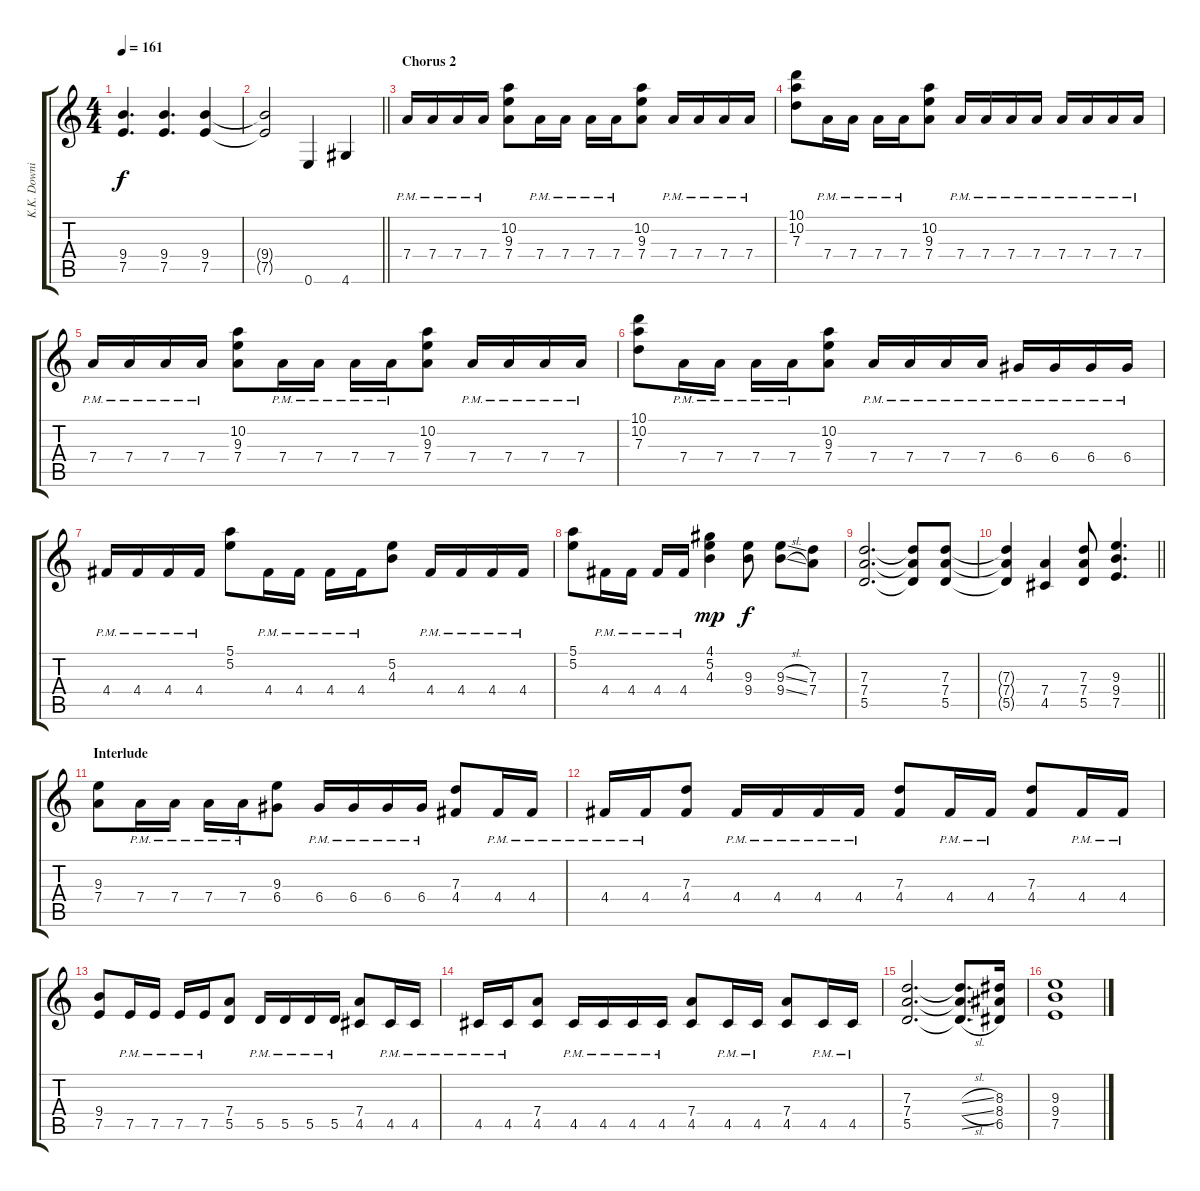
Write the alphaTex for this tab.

\track ("K.K. Downing" "K.K. Downi") {instrument distortionguitar}
\staff {score tabs}
\tuning (E4 B3 G3 D3 A2 E2) {hide}
\ts (4 4)
\tempo 161
\clef g2
\ks c
(9.4 7.5).4{d dy f} (9.4 7.5).4{d} (9.4 7.5).4 |
\barLineRight lightlight
(9.4{t} 7.5{t}).2 0.6.4 4.6.4 |
\section ("" "Chorus 2")
7.4{pm}.16 7.4{pm}.16 7.4{pm}.16 7.4{pm}.16 (10.2 9.3 7.4).8 7.4{pm}.16 7.4{pm}.16 7.4{pm}.16 7.4{pm}.16 (10.2 9.3 7.4).8 7.4{pm}.16 7.4{pm}.16 7.4{pm}.16 7.4{pm}.16 |
(10.1 10.2 7.3).8 7.4{pm}.16 7.4{pm}.16 7.4{pm}.16 7.4{pm}.16 (10.2 9.3 7.4).8 7.4{pm}.16 7.4{pm}.16 7.4{pm}.16 7.4{pm}.16 7.4{pm}.16 7.4{pm}.16 7.4{pm}.16 7.4{pm}.16 |
7.4{pm}.16 7.4{pm}.16 7.4{pm}.16 7.4{pm}.16 (10.2 9.3 7.4).8 7.4{pm}.16 7.4{pm}.16 7.4{pm}.16 7.4{pm}.16 (10.2 9.3 7.4).8 7.4{pm}.16 7.4{pm}.16 7.4{pm}.16 7.4{pm}.16 |
(10.1 10.2 7.3).8 7.4{pm}.16 7.4{pm}.16 7.4{pm}.16 7.4{pm}.16 (10.2 9.3 7.4).8 7.4{pm}.16 7.4{pm}.16 7.4{pm}.16 7.4{pm}.16 6.4{pm}.16 6.4{pm}.16 6.4{pm}.16 6.4{pm}.16 |
4.4{pm}.16 4.4{pm}.16 4.4{pm}.16 4.4{pm}.16 (5.1 5.2).8 4.4{pm}.16 4.4{pm}.16 4.4{pm}.16 4.4{pm}.16 (5.2 4.3).8 4.4{pm}.16 4.4{pm}.16 4.4{pm}.16 4.4{pm}.16 |
(5.1 5.2).8 4.4{pm}.16 4.4{pm}.16 4.4{pm}.16 4.4{pm}.16 (4.1 5.2 4.3).4{dy mp} (9.3 9.4).8{dy f} (9.3{sl} 9.4{sl}).8 (7.3 7.4).8 |
(7.3 7.4 5.5).2{d} (7.3{t} 7.4{t} 5.5{t}).8 (7.3 7.4 5.5).8 |
\barLineRight lightlight
(7.3{t} 7.4{t} 5.5{t}).4 (7.4 4.5).4 (7.3 7.4 5.5).8 (9.3 9.4 7.5).4{d} |
\section ("" "Interlude")
(9.3 7.4).8 7.4{pm}.16 7.4{pm}.16 7.4{pm}.16 7.4{pm}.16 (9.3 6.4).8 6.4{pm}.16 6.4{pm}.16 6.4{pm}.16 6.4{pm}.16 (7.3 4.4).8 4.4{pm}.16 4.4{pm}.16 |
4.4{pm}.16 4.4{pm}.16 (7.3 4.4).8 4.4{pm}.16 4.4{pm}.16 4.4{pm}.16 4.4{pm}.16 (7.3 4.4).8 4.4{pm}.16 4.4{pm}.16 (7.3 4.4).8 4.4{pm}.16 4.4{pm}.16 |
(9.4 7.5).8 7.5{pm}.16 7.5{pm}.16 7.5{pm}.16 7.5{pm}.16 (7.4 5.5).8 5.5{pm}.16 5.5{pm}.16 5.5{pm}.16 5.5{pm}.16 (7.4 4.5).8 4.5{pm}.16 4.5{pm}.16 |
4.5{pm}.16 4.5{pm}.16 (7.4 4.5).8 4.5{pm}.16 4.5{pm}.16 4.5{pm}.16 4.5{pm}.16 (7.4 4.5).8 4.5{pm}.16 4.5{pm}.16 (7.4 4.5).8 4.5{pm}.16 4.5{pm}.16 |
(7.3 7.4 5.5).2{d} (7.3{sl t} 7.4{sl t} 5.5{sl t}).8{d} (8.3 8.4 6.5).16 |
(9.3 9.4 7.5).1
